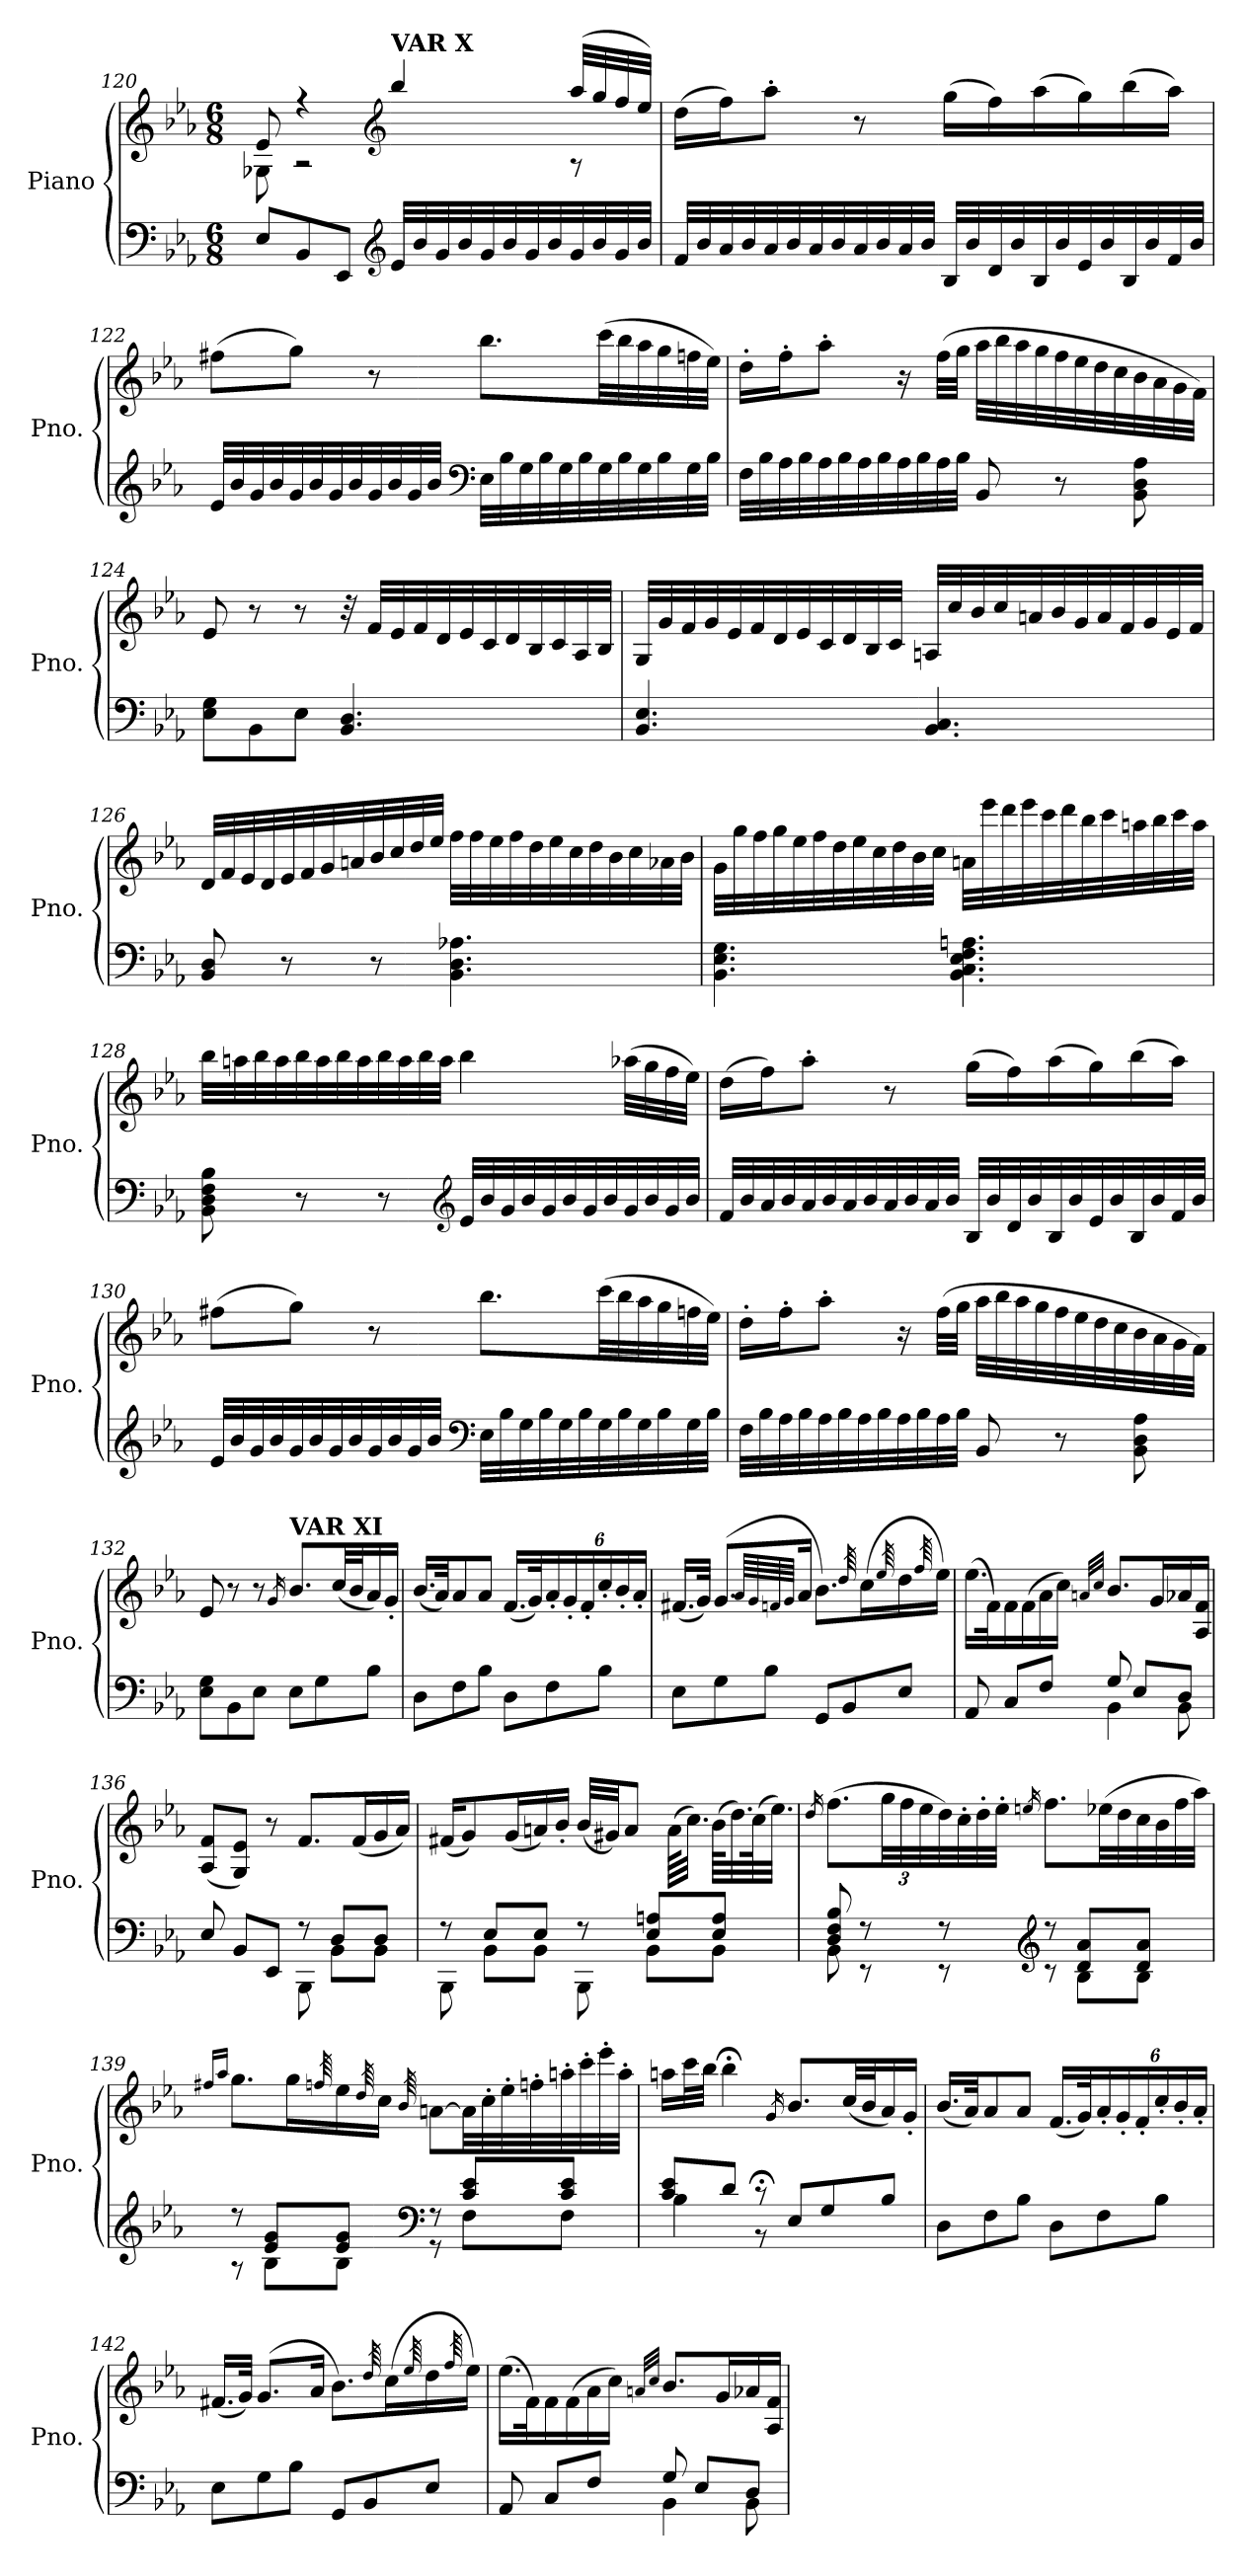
**kern	**kern
*part1	*part1
*staff2	*staff1
*I"Piano	*
*I'Pno.	*
*clefF4	*clefG2
*k[b-e-a-]	*k[b-e-a-]
*M6/8	*M6/8
=120	=120
*	*^
8E-/L	8e-/	8G-X\
8BB-/	4r	2r
8EE-/J	.	.
*clefG2	*clefG2	*
!	!LO:TX:a:B:t=VAR X	!
32e-/LLL	4bb-/	.
32b-/	.	.
32g/	.	.
32b-/	.	.
32g/	.	.
32b-/	.	.
32g/	.	.
32b-/	.	.
32g/	(>32aa-/LLL	8r
32b-/	32gg/	.
32g/	32ff/	.
32b-/JJJ	32ee-/JJJ)	.
*	*v	*v
=121	=121
32f/LLL	(>16dd\LL
32b-/	.
32a-/	16ff\J)
32b-/	.
32a-/	8aa-'\J
32b-/	.
32a-/	.
32b-/	.
32a-/	8r
32b-/	.
32a-/	.
32b-/JJJ	.
32B-/LLL	(>16gg\LL
32b-/	.
32d/	16ff\)
32b-/	.
32B-/	(>16aa-\
32b-/	.
32e-/	16gg\)
32b-/	.
32B-/	(>16bb-\
32b-/	.
32f/	16aa-\JJ)
32b-/JJJ	.
=122	=122
32e-/LLL	(>8ff#X\L
32b-/	.
32g/	.
32b-/	.
32g/	8gg\J)
32b-/	.
32g/	.
32b-/	.
32g/	8r
32b-/	.
32g/	.
32b-/JJJ	.
*clefF4	*
32E-\LLL	8.bb-\L
32B-\	.
32G\	.
32B-\	.
32G\	.
32B-\	.
32G\	(>32ccc\LL
32B-\	32bb-\
32G\	32aa-\
32B-\	32gg\
32G\	32ffn\
32B-\JJJ	32ee-\JJJ)
=123	=123
32F\LLL	16dd'\LL
32B-\	.
32A-\	16ff'\J
32B-\	.
32A-\	8aa-'\J
32B-\	.
32A-\	.
32B-\	.
32A-\	16r
32B-\	.
32A-\	(>32ff\LLL
32B-\JJJ	32gg\JJJ
8BB-/	32aa-\LLL
.	32bb-\
.	32aa-\
.	32gg\
8r	32ff\
.	32ee-\
.	32dd\
.	32cc\
8BB-\ 8D\ 8A-\	32b-\
.	32a-\
.	32g\
.	32f\JJJ)
=124	=124
8E-\ 8G\L	8e-/
8BB-\	8r
8E-\J	8r
4.BB-/ 4.D/	32r
.	32f/LLL
.	32e-/
.	32f/
.	32d/
.	32e-/
.	32c/
.	32d/
.	32B-/
.	32c/
.	32A-/
.	32B-/JJJ
=125	=125
4.BB-/ 4.E-/	32G/LLL
.	32g/
.	32f/
.	32g/
.	32e-/
.	32f/
.	32d/
.	32e-/
.	32c/
.	32d/
.	32B-/
.	32c/JJJ
4.BB-/ 4.C/	32An/LLL
.	32cc/
.	32b-/
.	32cc/
.	32an/
.	32b-/
.	32g/
.	32a/
.	32f/
.	32g/
.	32e-/
.	32f/JJJ
=126	=126
8BB-/ 8D/	32d/LLL
.	32f/
.	32e-/
.	32d/
8r	32e-/
.	32f/
.	32g/
.	32an/
8r	32b-/
.	32cc/
.	32dd/
.	32ee-/JJJ
4.BB-\ 4.D\ 4.A-X\	32ff\LLL
.	32ff\
.	32ee-\
.	32ff\
.	32dd\
.	32ee-\
.	32cc\
.	32dd\
.	32b-\
.	32cc\
.	32a-X\
.	32b-\JJJ
=127	=127
4.BB-\ 4.E-\ 4.G\	32g\LLL
.	32gg\
.	32ff\
.	32gg\
.	32ee-\
.	32ff\
.	32dd\
.	32ee-\
.	32cc\
.	32dd\
.	32b-\
.	32cc\JJJ
4.BB-\ 4.C\ 4.E-\ 4.F\ 4.An\	32an\LLL
.	32eee-\
.	32ddd\
.	32eee-\
.	32ccc\
.	32ddd\
.	32bb-\
.	32ccc\
.	32aan\
.	32bb-\
.	32ccc\
.	32aa\JJJ
=128	=128
8BB-\ 8D\ 8F\ 8B-\	32bb-\LLL
.	32aan\
.	32bb-\
.	32aa\
8r	32bb-\
.	32aa\
.	32bb-\
.	32aa\
8r	32bb-\
.	32aa\
.	32bb-\
.	32aa\JJJ
*clefG2	*
32e-/LLL	4bb-\
32b-/	.
32g/	.
32b-/	.
32g/	.
32b-/	.
32g/	.
32b-/	.
32g/	(>32aa-X\LLL
32b-/	32gg\
32g/	32ff\
32b-/JJJ	32ee-\JJJ)
=129	=129
32f/LLL	(>16dd\LL
32b-/	.
32a-/	16ff\J)
32b-/	.
32a-/	8aa-'\J
32b-/	.
32a-/	.
32b-/	.
32a-/	8r
32b-/	.
32a-/	.
32b-/JJJ	.
32B-/LLL	(>16gg\LL
32b-/	.
32d/	16ff\)
32b-/	.
32B-/	(>16aa-\
32b-/	.
32e-/	16gg\)
32b-/	.
32B-/	(>16bb-\
32b-/	.
32f/	16aa-\JJ)
32b-/JJJ	.
=130	=130
32e-/LLL	(>8ff#X\L
32b-/	.
32g/	.
32b-/	.
32g/	8gg\J)
32b-/	.
32g/	.
32b-/	.
32g/	8r
32b-/	.
32g/	.
32b-/JJJ	.
*clefF4	*
32E-\LLL	8.bb-\L
32B-\	.
32G\	.
32B-\	.
32G\	.
32B-\	.
32G\	(>32ccc\LL
32B-\	32bb-\
32G\	32aa-\
32B-\	32gg\
32G\	32ffn\
32B-\JJJ	32ee-\JJJ)
=131	=131
32F\LLL	16dd'\LL
32B-\	.
32A-\	16ff'\J
32B-\	.
32A-\	8aa-'\J
32B-\	.
32A-\	.
32B-\	.
32A-\	16r
32B-\	.
32A-\	(>32ff\LLL
32B-\JJJ	32gg\JJJ
8BB-/	32aa-\LLL
.	32bb-\
.	32aa-\
.	32gg\
8r	32ff\
.	32ee-\
.	32dd\
.	32cc\
8BB-\ 8D\ 8A-\	32b-\
.	32a-\
.	32g\
.	32f\JJJ)
=132	=132
8E-\ 8G\L	8e-/
8BB-\	8r
8E-\J	8r
.	16qg/
!	!LO:TX:a:B:t=VAR XI
8E-\L	8.b-/L
8G\	.
.	(<32cc/LL
.	32b-/J
8B-\J	16a-/)
.	16g'/JJ
=133	=133
8D\L	(<16.b-/LL
.	32a-/JK)
8F\	8a-/
8B-\J	8a-/J
8D\L	(<16.f/LL
.	32g/K)
*	*Xbrackettup
8F\	24a-'/
.	24g'/
.	24f'/
8B-\J	24cc'/
.	24b-'/
.	24a-'/JJ
=134	=134
8E-\L	(<16.f#X/LL
.	32g/JJk)
8G\	(>8.g/L
8B-\J	.
.	64qa-/LLLL
.	64qg/
.	64qfn/
.	64qg/JJJJ
.	16a-/Jk
8GG/L	8.b-\L)
8BB-/	.
.	64qdd/
.	(>16cc\L
.	64qee-/
8E-/J	16dd\
.	64qff/
.	16ee-\JJ)
=135	=135
*^	*
8AA-/	4.ryy	(>16.ee-\LL
.	.	32f\K)
8C/L	.	16f\
.	.	(>16f\
8F/J	.	16a-\
.	.	16cc\JJ)
.	.	32qan/LLL
.	.	32qcc/JJJ
8G/	4BB-\	8.b-/L
8E-/L	.	.
.	.	16g/L
8D/J	8BB-\	16a-X/
.	.	16A-/ 16f/JJ
=136	=136	=136
8E-/	4.ryy	(<8A-/ 8f/L
8BB-/L	.	8G/ 8e-/J)
8EE-/J	.	8r
8r	8BBB-\	8.f/L
8D/L	8BB-\L	.
.	.	(<16f/L
8D/J	8BB-\J	16g/
.	.	16a-/JJ)
=137	=137	=137
8r	8BBB-\	(<16f#X/KL
.	.	8g/)
8E-/L	8BB-\L	.
.	.	(<16g/L
8E-/J	8BB-\J	16an/)
.	.	16b-'/JJ
8r	8BBB-\	(<32b-/LLL
.	.	32g#X/JJ)
.	.	8a/J
8E-/ 8An/L	8BB-\L	.
.	.	(>64a\KLLL
.	.	32.cc\JJJ)
8E-/ 8A/J	8BB-\J	(>64b-\KLLL
.	.	32.dd\)
.	.	(>64cc\K
.	.	32.ee-\JJJ)
=138	=138	=138
.	.	16qdd/
8D/ 8F/ 8B-/	8BB-\	(>8.ff\L
8r	8r	.
.	.	48gg\LL
.	.	48ff\
.	.	48ee-\
8r	8r	32dd\)
.	.	32cc'\
.	.	32dd'\
.	.	32ee-'\JJJ
*clefG2	*	*
.	.	16qeen/
8r	8r	8.ff\L
8d/ 8a-/L	8B-\L	.
.	.	(>32ee-X\LL
.	.	32dd\
8d/ 8a-/J	8B-\J	32cc\
.	.	32b-\
.	.	32ff\
.	.	32aa-\JJJ)
=139	=139	=139
.	.	16qff#X/LL
.	.	16qaa-/JJ
8r	8r	8.gg\L
8e-/ 8g/L	8B-\L	.
.	.	16gg\L
.	.	64qffn/
8e-/ 8g/J	8B-\J	16ee-\
.	.	64qdd/
.	.	16cc\JJ
*clefF4	*	*
.	.	64qb-/
8r	8r	[8an\L
8c/ 8e-/L	8F\L	32a\LL]
.	.	32cc'\
.	.	32ee-'\
.	.	32ff'\
8c/ 8e-/J	8F\J	32aan'\
.	.	32ccc'\
.	.	32eee-'\
.	.	32aa'\JJJ
=140	=140	=140
8c/ 8e-/L	4B-\	16aan\LL
.	.	32ccc\L
.	.	32bb-\JJJ
8d/J	.	4bb-;<\
8r;<	8r	.
.	.	16qg/
8E-/L	4.ryy	8.b-/L
8G/	.	.
.	.	(<32cc/LL
.	.	32b-/J
8B-/J	.	16a-/)
.	.	16g'/JJ
*v	*v	*
=141	=141
8D\L	(<16.b-/LL
.	32a-/JK)
8F\	8a-/
8B-\J	8a-/J
8D\L	(<16.f/LL
.	32g/K)
8F\	24a-'/
.	24g'/
.	24f'/
8B-\J	24cc'/
.	24b-'/
.	24a-'/JJ
=142	=142
8E-\L	(<16.f#X/LL
.	32g/JJk)
8G\	(>8.g/L
8B-\J	.
.	16a-/Jk
8GG/L	8.b-\L)
8BB-/	.
.	64qdd/
.	(>16cc\L
.	64qee-/
8E-/J	16dd\
.	64qff/
.	16ee-\JJ)
=143	=143
*^	*
8AA-/	4.ryy	(>16.ee-\LL
.	.	32f\K)
8C/L	.	16f\
.	.	(>16f\
8F/J	.	16a-\
.	.	16cc\JJ)
.	.	32qan/LLL
.	.	32qcc/JJJ
8G/	4BB-\	8.b-/L
8E-/L	.	.
.	.	16g/L
8D/J	8BB-\	16a-X/
.	.	16A-/ 16f/JJ
*v	*v	*
=	=
*-	*-
